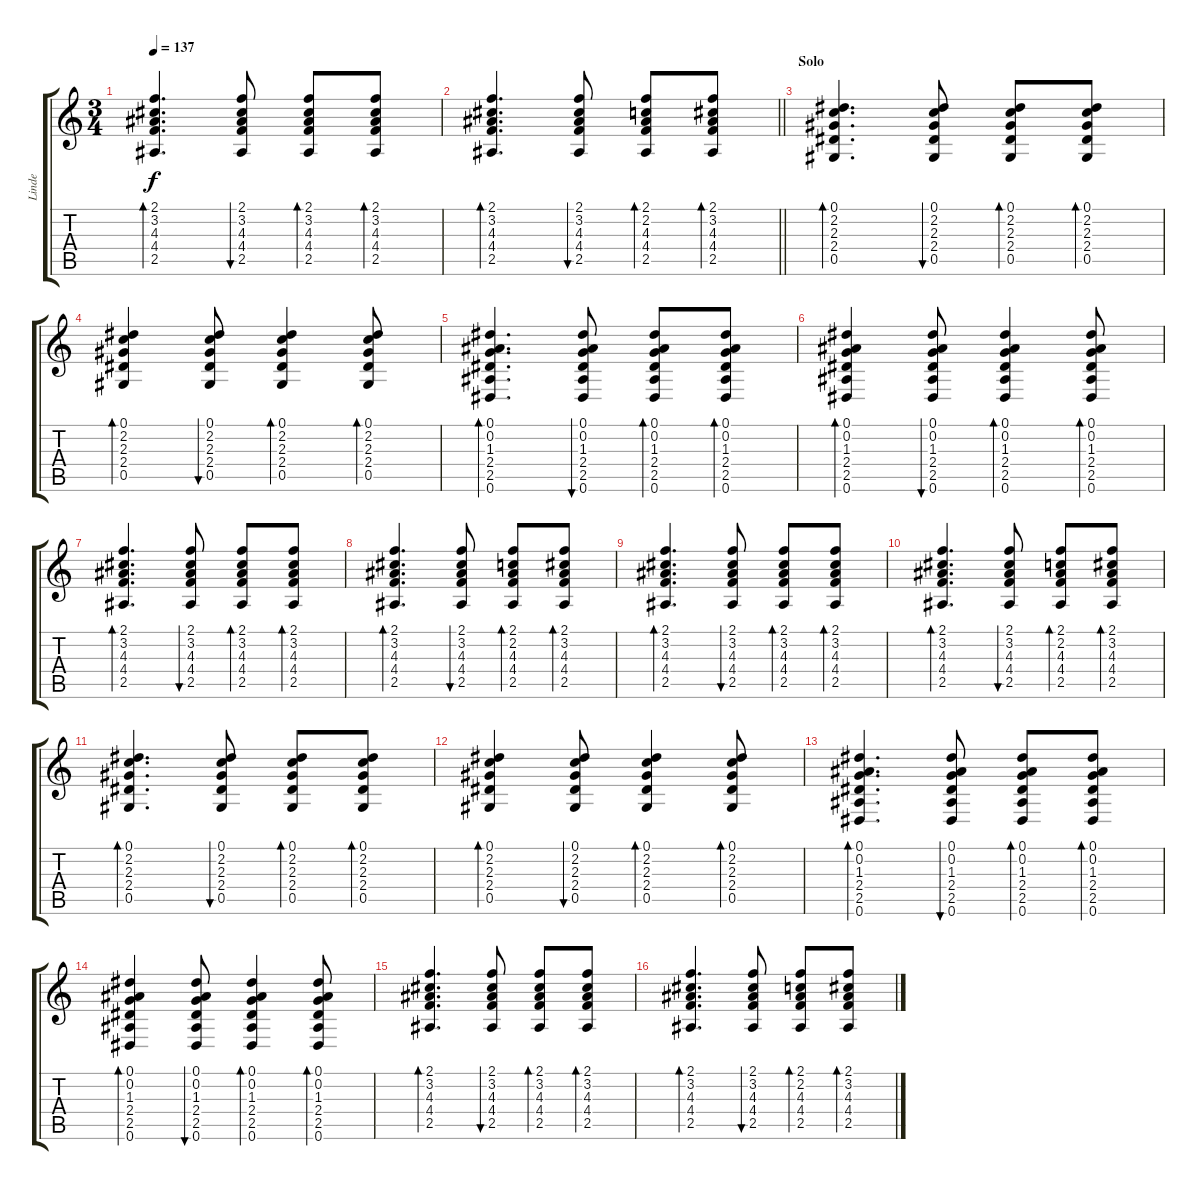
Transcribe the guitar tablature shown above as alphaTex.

\track ("Linde" "Linde") {instrument acousticguitarsteel}
\staff {score tabs}
\tuning (Eb4 Bb3 Gb3 Db3 Ab2 Eb2) {hide}
\ts (3 4)
\tempo 137
\clef g2
\ks c
(2.1 3.2 4.3 4.4 2.5).4{d bd 60 dy f} (2.1 3.2 4.3 4.4 2.5).8{bu 60} (2.1 3.2 4.3 4.4 2.5).8{bd 60} (2.1 3.2 4.3 4.4 2.5).8{bd 60} |
\barLineRight lightlight
(2.1 3.2 4.3 4.4 2.5).4{d bd 60} (2.1 3.2 4.3 4.4 2.5).8{bu 60} (2.1 2.2 4.3 4.4 2.5).8{bd 60} (2.1 3.2 4.3 4.4 2.5).8{bd 60} |
\section ("" "Solo")
(0.1 2.2 2.3 2.4 0.5).4{d bd 60} (0.1 2.2 2.3 2.4 0.5).8{bu 60} (0.1 2.2 2.3 2.4 0.5).8{bd 60} (0.1 2.2 2.3 2.4 0.5).8{bd 60} |
(0.1 2.2 2.3 2.4 0.5).4{bd 60} (0.1 2.2 2.3 2.4 0.5).8{bu 60} (0.1 2.2 2.3 2.4 0.5).4{bd 60} (0.1 2.2 2.3 2.4 0.5).8{bd 60} |
(0.1 0.2 1.3 2.4 2.5 0.6).4{d bd 60} (0.1 0.2 1.3 2.4 2.5 0.6).8{bu 60} (0.1 0.2 1.3 2.4 2.5 0.6).8{bd 60} (0.1 0.2 1.3 2.4 2.5 0.6).8{bd 60} |
(0.1 0.2 1.3 2.4 2.5 0.6).4{bd 60} (0.1 0.2 1.3 2.4 2.5 0.6).8{bu 60} (0.1 0.2 1.3 2.4 2.5 0.6).4{bd 60} (0.1 0.2 1.3 2.4 2.5 0.6).8{bd 60} |
(2.1 3.2 4.3 4.4 2.5).4{d bd 60} (2.1 3.2 4.3 4.4 2.5).8{bu 60} (2.1 3.2 4.3 4.4 2.5).8{bd 60} (2.1 3.2 4.3 4.4 2.5).8{bd 60} |
(2.1 3.2 4.3 4.4 2.5).4{d bd 60} (2.1 3.2 4.3 4.4 2.5).8{bu 60} (2.1 2.2 4.3 4.4 2.5).8{bd 60} (2.1 3.2 4.3 4.4 2.5).8{bd 60} |
(2.1 3.2 4.3 4.4 2.5).4{d bd 60} (2.1 3.2 4.3 4.4 2.5).8{bu 60} (2.1 3.2 4.3 4.4 2.5).8{bd 60} (2.1 3.2 4.3 4.4 2.5).8{bd 60} |
(2.1 3.2 4.3 4.4 2.5).4{d bd 60} (2.1 3.2 4.3 4.4 2.5).8{bu 60} (2.1 2.2 4.3 4.4 2.5).8{bd 60} (2.1 3.2 4.3 4.4 2.5).8{bd 60} |
(0.1 2.2 2.3 2.4 0.5).4{d bd 60} (0.1 2.2 2.3 2.4 0.5).8{bu 60} (0.1 2.2 2.3 2.4 0.5).8{bd 60} (0.1 2.2 2.3 2.4 0.5).8{bd 60} |
(0.1 2.2 2.3 2.4 0.5).4{bd 60} (0.1 2.2 2.3 2.4 0.5).8{bu 60} (0.1 2.2 2.3 2.4 0.5).4{bd 60} (0.1 2.2 2.3 2.4 0.5).8{bd 60} |
(0.1 0.2 1.3 2.4 2.5 0.6).4{d bd 60} (0.1 0.2 1.3 2.4 2.5 0.6).8{bu 60} (0.1 0.2 1.3 2.4 2.5 0.6).8{bd 60} (0.1 0.2 1.3 2.4 2.5 0.6).8{bd 60} |
(0.1 0.2 1.3 2.4 2.5 0.6).4{bd 60} (0.1 0.2 1.3 2.4 2.5 0.6).8{bu 60} (0.1 0.2 1.3 2.4 2.5 0.6).4{bd 60} (0.1 0.2 1.3 2.4 2.5 0.6).8{bd 60} |
(2.1 3.2 4.3 4.4 2.5).4{d bd 60} (2.1 3.2 4.3 4.4 2.5).8{bu 60} (2.1 3.2 4.3 4.4 2.5).8{bd 60} (2.1 3.2 4.3 4.4 2.5).8{bd 60} |
(2.1 3.2 4.3 4.4 2.5).4{d bd 60} (2.1 3.2 4.3 4.4 2.5).8{bu 60} (2.1 2.2 4.3 4.4 2.5).8{bd 60} (2.1 3.2 4.3 4.4 2.5).8{bd 60}
